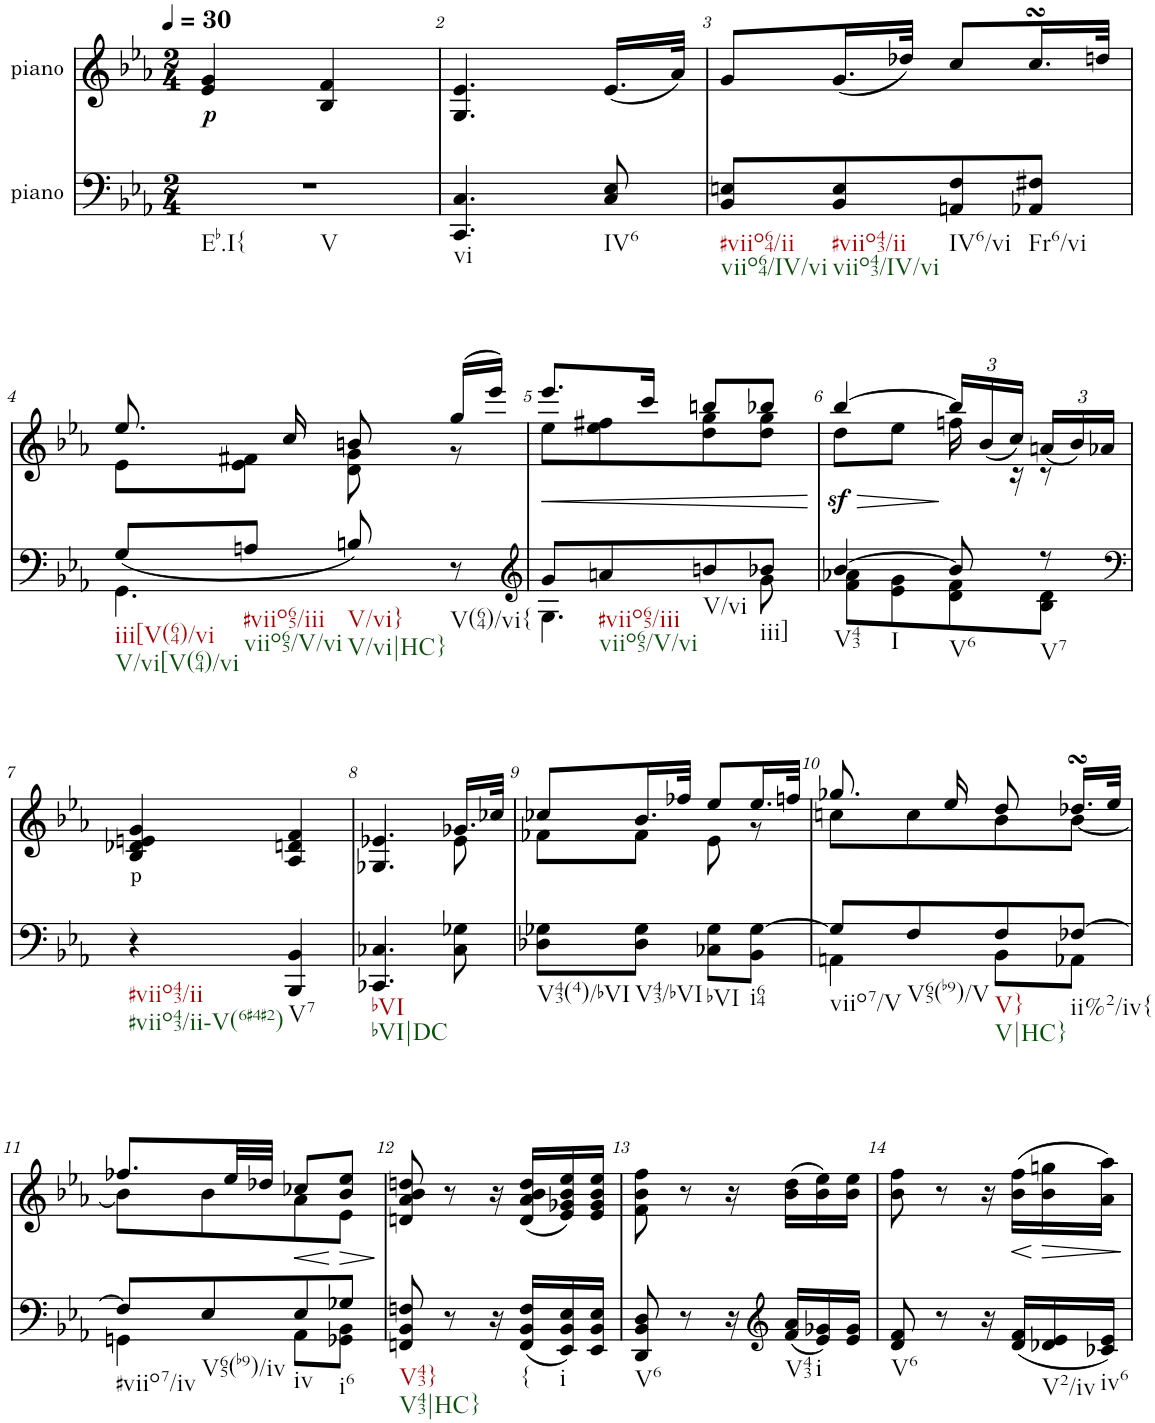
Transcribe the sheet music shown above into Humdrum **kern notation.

**kern	**kern	**text	**dynam
*part2	*part1	*part1	*part1
*staff2	*staff1	*staff1	*staff1
*I"piano	*I"piano	*	*
*I'Pno	*I'Pno	*	*
*clefF4	*clefG2	*	*
*k[b-e-a-]	*k[b-e-a-]	*	*
*E-:	*E-:	*	*
*M2/4	*M2/4	*	*
*MM30	*MM30	*	*
=1	=1	=1	=1
!LO:TX:b:t=Eb.I{	!	!	!
!LO:TX:b:t=V	!	!	!
!	!	!LO:LY:b	!
2r	4e-/ 4g/	.	.
.	4B-/ 4f/	.	.
=2	=2	=2	=2
!LO:TX:b:t=vi	!	!	!
4.CC/ 4.C/	4.G/ 4.e-/	.	.
!LO:TX:b:t=IV6	!	!	!
8C/ 8E-/	(16.e-/LL	.	.
.	32a-/JJk)	.	.
=3	=3	=3	=3
!LO:TX:b:t=#viio64/ii	!	!	!
!LO:TX:b:t=viio64/IV/vi	!	!	!
8BB-/ 8En/L	8g/L	.	.
!LO:TX:b:t=#viio43/ii	!	!	!
!LO:TX:b:t=viio43/IV/vi	!	!	!
8BB-/ 8E/	(<16.g/L	.	.
.	32dd-X/JJk)	.	.
!LO:TX:b:t=IV6/vi	!	!	!
8AAn/ 8F/	8cc/L	.	.
!LO:TX:b:t=Fr6/vi	!	!	!
8AA-X/ 8F#X/J	16.ccsSSS/L	.	.
.	32ddn/JJk	.	.
!!LO:LB:g=z
=4	=4	=4	=4
*^	*^	*	*
!LO:TX:b:t=iii[V(64)/vi	!	!	!	!	!
!LO:TX:b:t=V/vi[V(64)/vi	!	!	!	!	!
(<8G/L	4.GG\	8.ee-/	8e-\L	.	.
!LO:TX:b:t=#viio65/iii	!	!	!	!	!
!LO:TX:b:t=viio65/V/vi	!	!	!	!	!
8An/J	.	.	8e-\ 8f#X\J	.	.
.	.	16cc/	.	.	.
!LO:TX:b:t=V/vi}	!	!	!	!	!
!LO:TX:b:t=V/vi|HC}	!	!	!	!	!
8Bn/)	.	8bn/	8d\ 8g\	.	.
!LO:TX:b:t=V(64)/vi{	!	!	!	!	!
8r	8ryy	(16gg/LL	8r	.	.
.	.	16eee-/JJ)	.	.	.
=5	=5	=5	=5	=5	=5
*clefG2	*	*	*	*	*
!	!	!	!	!	!LO:HP:b
8g/L	4.G\	8.eee-/L	8ee-\L	.	<
!LO:TX:b:t=#viio65/iii	!	!	!	!	!
!LO:TX:b:t=viio65/V/vi	!	!	!	!	!
8an/	.	.	8ee-\ 8ff#X\	.	.
.	.	16ccc/Jk	.	.	.
!LO:TX:b:t=V/vi	!	!	!	!	!
8bn/	.	8bbn/L	8dd\ 8gg\	.	.
!LO:TX:b:t=iii]	!	!	!	!	!
8b-X/J	8g\	8bb-X/J	8dd\ 8gg\J	.	.
*v	*v	*	*	*	*
*	*v	*v	*	*
.	.	.	[
=6	=6	=6	=6
*^	*	*	*
!LO:TX:b:t=V43	!	!	!	!
!LO:TX:b:t=I	!	!	!	!
!	!	!	!	!LO:HP:b
*	*	*^	*	*
!	!	!	!	!	!LO:DY:n=1:b
[4b-/	8f\ 8a-X\L	[4bb-/	8dd\L	.	> sf
.	8e-\ 8g\	.	8ee-\J	.	.
*	*	*Xbrackettup	*brackettup	*	*
!LO:TX:b:t=V6	!	!	!	!	!
8b-/]	8d\ 8f\	24bb-/LL]	24ffn\	.	]
.	.	(<24b-/	24ryy	.	.
.	.	24cc/JJ)	24r	.	.
*	*	*Xbrackettup	*	*	*
!LO:TX:b:t=V7	!	!	!	!	!
8r	8B-\ 8d\J	(<24an/LL	8r	.	.
.	.	24b-/)	.	.	.
.	.	24a-X/JJ	.	.	.
*v	*v	*	*	*	*
*	*v	*v	*	*
!!LO:LB:g=z
=7	=7	=7	=7
*clefF4	*	*	*
!LO:TX:b:t=#viio43/ii	!	!	!
!LO:TX:b:t=#viio43/ii-V(6#4#2)	!	!	!
!	!	!LO:LY:b	!
4r	4B-/ 4d-X/ 4en/ 4g/	p	.
!LO:TX:b:t=V7	!	!	!
4BBB-/ 4BB-/	4A-/ 4dn/ 4f/	.	.
=8	=8	=8	=8
*	*^	*	*
!LO:TX:b:t=bVI	!	!	!	!
!LO:TX:b:t=bVI|DC	!	!	!	!
4.CC-X/ 4.C-X/	4.e-X/	4.G-X/	.	.
8C-\ 8G-X\	16.g-X/LL	8e-\	.	.
.	32cc-X/JJk	.	.	.
=9	=9	=9	=9	=9
!LO:TX:b:t=V43(4)/bVI	!	!	!	!
8D-X\ 8G-X\L	8cc-X/L	8f-X\L	.	.
!LO:TX:b:t=V43/bVI	!	!	!	!
8D-\ 8G-\J	16.b-/L	8f-\J	.	.
.	32ff-X/JJk	.	.	.
!LO:TX:b:t=bVI	!	!	!	!
8C-X\ 8G-\L	8ee-/L	8e-\	.	.
!LO:TX:b:t=i64	!	!	!	!
8BB-\ [>8G-\J	16.ee-/L	8r	.	.
.	32ffn/JJk	.	.	.
=10	=10	=10	=10	=10
*^	*	*	*	*
!LO:TX:b:t=viio7/V	!	!	!	!	!
8G-/L]	4AAn\	8.gg-X/	8ccn\L	.	.
!LO:TX:b:t=V65(b9)/V	!	!	!	!	!
8F/	.	.	8cc\	.	.
.	.	16ee-/	.	.	.
!LO:TX:b:t=V}	!	!	!	!	!
!LO:TX:b:t=V|HC}	!	!	!	!	!
8F/	8BB-\L	8dd/	8b-\	.	.
!LO:TX:b:t=ii%2/iv{	!	!	!	!	!
[8F-X/J	8AA-X\J	16.dd-XsSSs/LL	[8b-\J	.	.
.	.	32ee-/JJk	.	.	.
!!LO:LB:g=z	!!
=11	=11	=11	=11	=11	=11
!LO:TX:b:t=#viio7/iv	!	!	!	!	!
8F-/L]	4GGn\	8.ff-X/L	8b-\L]	.	.
!LO:TX:b:t=V65(b9)/iv	!	!	!	!	!
8E-/	.	.	8b-\	.	.
.	.	32ee-/LL	.	.	.
.	.	32dd-X/JJJ	.	.	.
!LO:TX:b:t=iv	!	!	!	!	!
!	!	!	!	!	!LO:HP:b
8E-/	8AA-\L	8cc-X/L	8a-\	.	<
!LO:TX:b:t=i6	!	!	!	!	!
!	!	!	!	!	!LO:HP:n=1:b
8G-X/J	8GG-X\ 8BB-\J	8b-/ 8ee-/J	8e-\J	.	[ >
*v	*v	*	*	*	*
*	*v	*v	*	*
.	.	.	]
=12	=12	=12	=12
!LO:TX:b:t=V43}	!	!	!
!LO:TX:b:t=V43|HC}	!	!	!
8FFn/ 8BB-/ 8Fn/	8dn/ 8a-/ 8b-/ 8ddn/	.	.
8r	8r	.	.
16r	16r	.	.
!LO:TX:b:t={	!	!	!
(16FF/ 16BB-/ 16F/LL	(16d/ 16a-/ 16b-/ 16dd/LL	.	.
!LO:TX:b:t=i	!	!	!
16EE-/ 16BB-/ 16E-/)	16e-/ 16g-X/ 16b-/ 16ee-/)	.	.
16EE-/ 16BB-/ 16E-/JJ	16e-/ 16g-/ 16b-/ 16ee-/JJ	.	.
=13	=13	=13	=13
!LO:TX:b:t=V6	!	!	!
8DD/ 8BB-/ 8D/	8f\ 8b-\ 8ff\	.	.
8r	8r	.	.
16r	16r	.	.
*clefG2	*	*	*
!LO:TX:b:t=V43	!	!	!
(16f/ 16a-/LL	(16b-\ 16dd\LL	.	.
!LO:TX:b:t=i	!	!	!
16e-/ 16g-X/)	16b-\ 16ee-\)	.	.
16e-/ 16g-/JJ	16b-\ 16ee-\JJ	.	.
=14	=14	=14	=14
!LO:TX:b:t=V6	!	!	!
8d/ 8f/	8b-\ 8ff\	.	.
8r	8r	.	.
16r	16r	.	.
!	!	!	!LO:HP:b
(16d/ 16f/LL	(16b-\ 16ff\LL	.	<
!LO:TX:b:t=V2/iv	!	!	!
!	!	!	!LO:HP:n=1:b
16d-X/ 16e-/	16b-\ 16ggn\	.	[ >
!LO:TX:b:t=iv6	!	!	!
16c-X/ 16e-/JJ)	16a-\ 16aa-\JJ)	.	.
.	.	.	]
=	=	=	=
*-	*-	*-	*-
